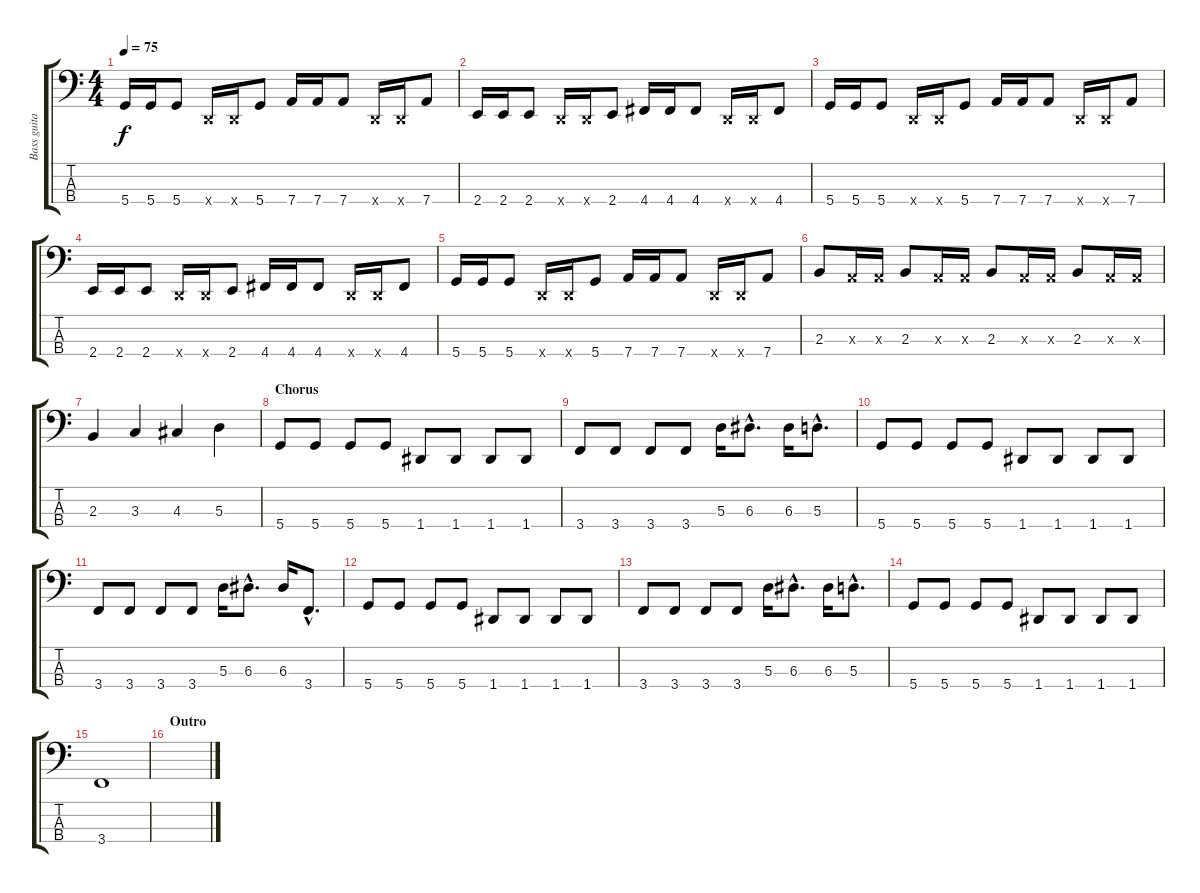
\track ("Bass guitar" "Bass guita") {instrument electricbassfinger}
\staff {score tabs}
\tuning (G2 D2 A1 D1) {hide}
\ts (4 4)
\tempo 75
\clef f4
\ks c
5.4.16{dy f} 5.4.16 5.4.8 0.4{x}.16 0.4{x}.16 5.4.8 7.4.16 7.4.16 7.4.8 0.4{x}.16 0.4{x}.16 7.4.8 |
2.4.16 2.4.16 2.4.8 0.4{x}.16 0.4{x}.16 2.4.8 4.4.16 4.4.16 4.4.8 0.4{x}.16 0.4{x}.16 4.4.8 |
5.4.16 5.4.16 5.4.8 0.4{x}.16 0.4{x}.16 5.4.8 7.4.16 7.4.16 7.4.8 0.4{x}.16 0.4{x}.16 7.4.8 |
2.4.16 2.4.16 2.4.8 0.4{x}.16 0.4{x}.16 2.4.8 4.4.16 4.4.16 4.4.8 0.4{x}.16 0.4{x}.16 4.4.8 |
5.4.16 5.4.16 5.4.8 0.4{x}.16 0.4{x}.16 5.4.8 7.4.16 7.4.16 7.4.8 0.4{x}.16 0.4{x}.16 7.4.8 |
2.3.8 0.3{x}.16 0.3{x}.16 2.3.8 0.3{x}.16 0.3{x}.16 2.3.8 0.3{x}.16 0.3{x}.16 2.3.8 0.3{x}.16 0.3{x}.16 |
2.3.4 3.3.4 4.3.4 5.3.4 |
\section ("" "Chorus")
5.4.8 5.4.8 5.4.8 5.4.8 1.4.8 1.4.8 1.4.8 1.4.8 |
3.4.8 3.4.8 3.4.8 3.4.8 5.3.16 6.3{hac}.8{d} 6.3.16 5.3{hac}.8{d} |
5.4.8 5.4.8 5.4.8 5.4.8 1.4.8 1.4.8 1.4.8 1.4.8 |
3.4.8 3.4.8 3.4.8 3.4.8 5.3.16 6.3{hac}.8{d} 6.3.16 3.4{hac}.8{d} |
5.4.8 5.4.8 5.4.8 5.4.8 1.4.8 1.4.8 1.4.8 1.4.8 |
3.4.8 3.4.8 3.4.8 3.4.8 5.3.16 6.3{hac}.8{d} 6.3.16 5.3{hac}.8{d} |
5.4.8 5.4.8 5.4.8 5.4.8 1.4.8 1.4.8 1.4.8 1.4.8 |
3.4.1 |
\section ("" "Outro")
